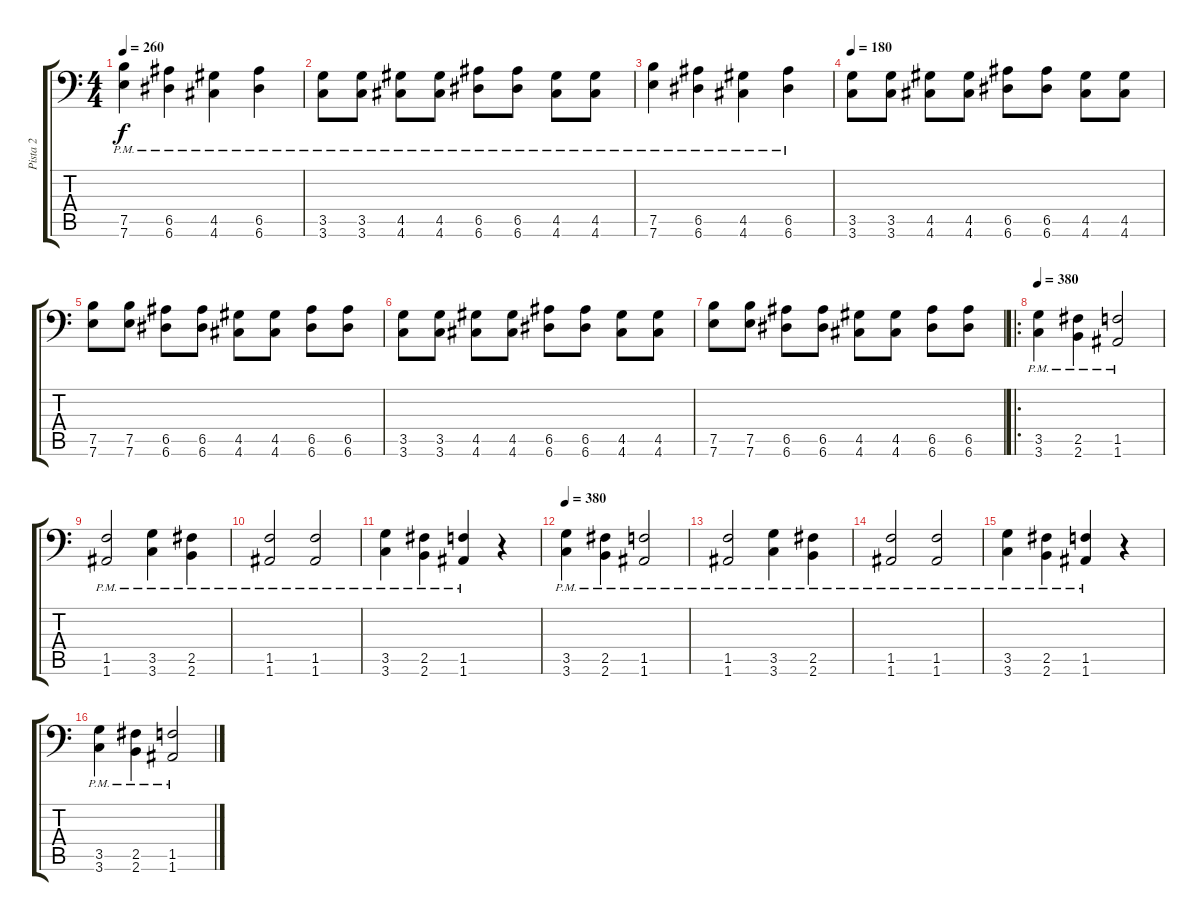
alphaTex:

\track ("Pista 2" "Pista 2") {instrument distortionguitar}
\staff {score tabs}
\tuning (B3 Gb3 D3 A2 E2 A1) {hide}
\ts (4 4)
\tempo 260
\clef f4
\ks c
(7.5{pm} 7.6{pm}).4{dy f} (6.5{pm} 6.6{pm}).4 (4.5{pm} 4.6{pm}).4 (6.5{pm} 6.6{pm}).4 |
(3.5{pm} 3.6{pm}).8 (3.5{pm} 3.6{pm}).8 (4.5{pm} 4.6{pm}).8 (4.5{pm} 4.6{pm}).8 (6.5{pm} 6.6{pm}).8 (6.5{pm} 6.6{pm}).8 (4.5{pm} 4.6{pm}).8 (4.5{pm} 4.6{pm}).8 |
(7.5{pm} 7.6{pm}).4 (6.5{pm} 6.6{pm}).4 (4.5{pm} 4.6{pm}).4 (6.5{pm} 6.6{pm}).4 |
\tempo 180
(3.5 3.6).8 (3.5 3.6).8 (4.5 4.6).8 (4.5 4.6).8 (6.5 6.6).8 (6.5 6.6).8 (4.5 4.6).8 (4.5 4.6).8 |
(7.5 7.6).8 (7.5 7.6).8 (6.5 6.6).8 (6.5 6.6).8 (4.5 4.6).8 (4.5 4.6).8 (6.5 6.6).8 (6.5 6.6).8 |
(3.5 3.6).8 (3.5 3.6).8 (4.5 4.6).8 (4.5 4.6).8 (6.5 6.6).8 (6.5 6.6).8 (4.5 4.6).8 (4.5 4.6).8 |
(7.5 7.6).8 (7.5 7.6).8 (6.5 6.6).8 (6.5 6.6).8 (4.5 4.6).8 (4.5 4.6).8 (6.5 6.6).8 (6.5 6.6).8 |
\ro
\tempo 380
(3.5{pm} 3.6{pm}).4 (2.5{pm} 2.6{pm}).4 (1.5{pm} 1.6{pm}).2 |
(1.5{pm} 1.6{pm}).2 (3.5{pm} 3.6{pm}).4 (2.5{pm} 2.6{pm}).4 |
(1.5{pm} 1.6{pm}).2 (1.5{pm} 1.6{pm}).2 |
(3.5{pm} 3.6{pm}).4 (2.5{pm} 2.6{pm}).4 (1.5{pm} 1.6{pm}).4 r.4 |
\tempo 380
(3.5{pm} 3.6{pm}).4 (2.5{pm} 2.6{pm}).4 (1.5{pm} 1.6{pm}).2 |
(1.5{pm} 1.6{pm}).2 (3.5{pm} 3.6{pm}).4 (2.5{pm} 2.6{pm}).4 |
(1.5{pm} 1.6{pm}).2 (1.5{pm} 1.6{pm}).2 |
(3.5{pm} 3.6{pm}).4 (2.5{pm} 2.6{pm}).4 (1.5{pm} 1.6{pm}).4 r.4 |
(3.5{pm} 3.6{pm}).4 (2.5{pm} 2.6{pm}).4 (1.5{pm} 1.6{pm}).2
